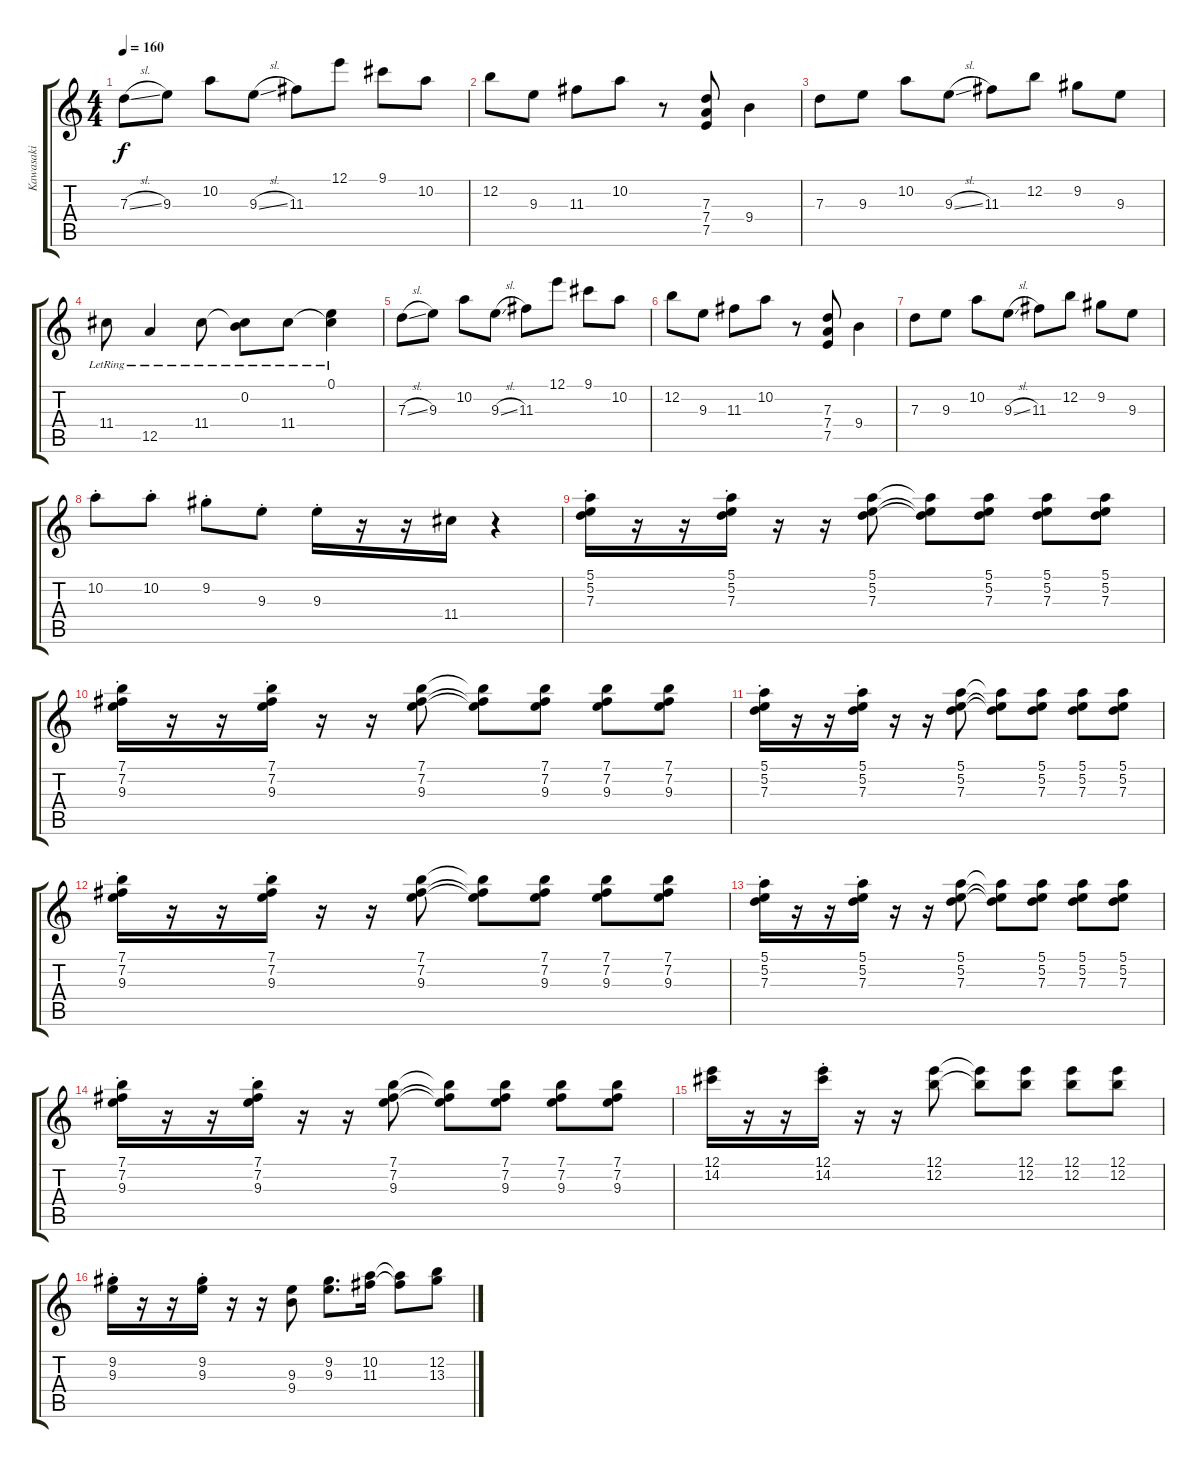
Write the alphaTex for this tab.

\track ("Kawasaki" "Kawasaki") {instrument electricguitarjazz}
\staff {score tabs}
\tuning (E4 B3 G3 D3 A2 E2) {hide}
\ts (4 4)
\tempo 160
\clef g2
\ks c
7.3{sl}.8{dy f} 9.3.8 10.2.8 9.3{sl}.8 11.3.8 12.1.8 9.1.8 10.2.8 |
12.2.8 9.3.8 11.3.8 10.2.8 r.8 (7.3 7.4 7.5).8 9.4.4 |
7.3.8 9.3.8 10.2.8 9.3{sl}.8 11.3.8 12.2.8 9.2.8 9.3.8 |
11.4{lr}.8 12.5{lr}.4 11.4{lr}.8 (0.2{lr} 11.4{t}).8 11.4{lr}.8 (0.1{lr} 11.4{t}).4 |
7.3{sl}.8 9.3.8 10.2.8 9.3{sl}.8 11.3.8 12.1.8 9.1.8 10.2.8 |
12.2.8 9.3.8 11.3.8 10.2.8 r.8 (7.3 7.4 7.5).8 9.4.4 |
7.3.8 9.3.8 10.2.8 9.3{sl}.8 11.3.8 12.2.8 9.2.8 9.3.8 |
10.2{st}.8 10.2{st}.8 9.2{st}.8 9.3{st}.8 9.3{st}.16 r.16 r.16 11.4.16 r.4 |
(5.1 5.2 7.3{st}).16 r.16 r.16 (5.1 5.2{st} 7.3).16 r.16 r.16 (5.1 5.2 7.3).8 (5.1{t} 5.2{t} 7.3{t}).8 (5.1 5.2 7.3).8 (5.1 5.2 7.3).8 (5.1 5.2 7.3).8 |
(7.1 7.2 9.3{st}).16 r.16 r.16 (7.1 7.2{st} 9.3).16 r.16 r.16 (7.1 7.2 9.3).8 (7.1{t} 7.2{t} 9.3{t}).8 (7.1 7.2 9.3).8 (7.1 7.2 9.3).8 (7.1 7.2 9.3).8 |
(5.1 5.2 7.3{st}).16 r.16 r.16 (5.1 5.2{st} 7.3).16 r.16 r.16 (5.1 5.2 7.3).8 (5.1{t} 5.2{t} 7.3{t}).8 (5.1 5.2 7.3).8 (5.1 5.2 7.3).8 (5.1 5.2 7.3).8 |
(7.1 7.2 9.3{st}).16 r.16 r.16 (7.1 7.2{st} 9.3).16 r.16 r.16 (7.1 7.2 9.3).8 (7.1{t} 7.2{t} 9.3{t}).8 (7.1 7.2 9.3).8 (7.1 7.2 9.3).8 (7.1 7.2 9.3).8 |
(5.1 5.2 7.3{st}).16 r.16 r.16 (5.1 5.2{st} 7.3).16 r.16 r.16 (5.1 5.2 7.3).8 (5.1{t} 5.2{t} 7.3{t}).8 (5.1 5.2 7.3).8 (5.1 5.2 7.3).8 (5.1 5.2 7.3).8 |
(7.1 7.2 9.3{st}).16 r.16 r.16 (7.1 7.2{st} 9.3).16 r.16 r.16 (7.1 7.2 9.3).8 (7.1{t} 7.2{t} 9.3{t}).8 (7.1 7.2 9.3).8 (7.1 7.2 9.3).8 (7.1 7.2 9.3).8 |
(12.1 14.2).16 r.16 r.16 (12.1 14.2{st}).16 r.16 r.16 (12.1 12.2).8 (12.1{t} 12.2{t}).8 (12.1 12.2).8 (12.1 12.2).8 (12.1 12.2).8 |
(9.2 9.3{st}).16 r.16 r.16 (9.2{st} 9.3).16 r.16 r.16 (9.3 9.4).8 (9.2 9.3).8{d} (10.2 11.3).16 (10.2{t} 11.3{t}).8 (12.2 13.3).8
